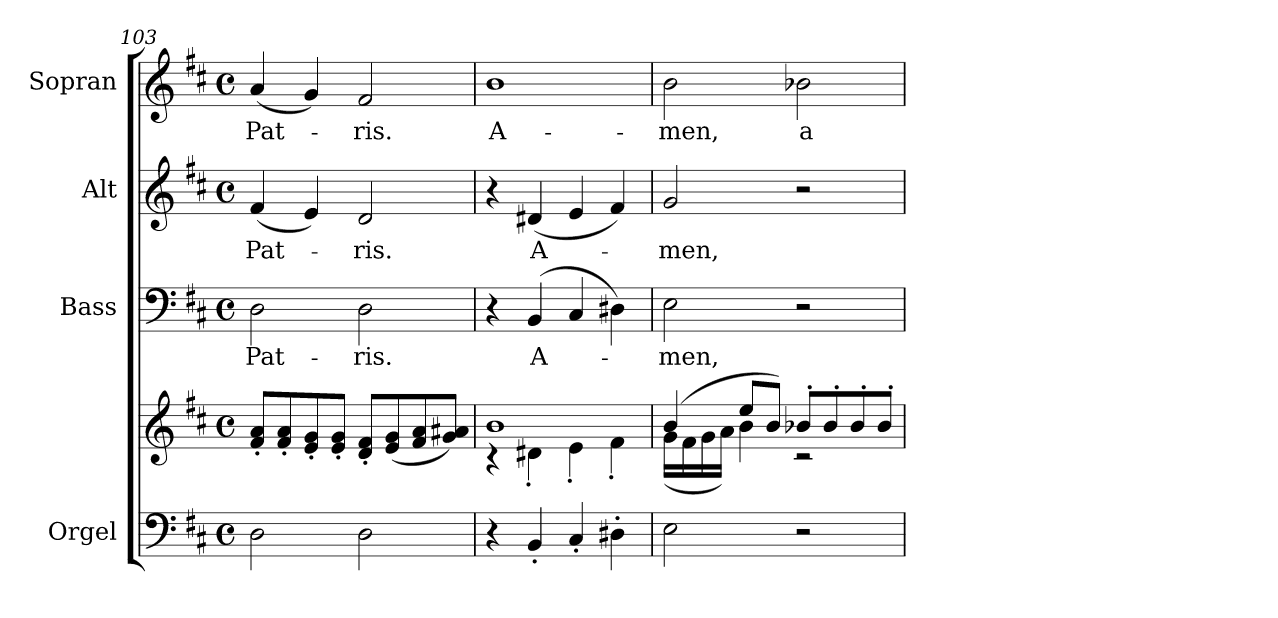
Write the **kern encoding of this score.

**kern	**kern	**kern	**text	**kern	**text	**kern	**text
*part4	*part4	*part3	*part3	*part2	*part2	*part1	*part1
*staff5	*staff4	*staff3	*staff3	*staff2	*staff2	*staff1	*staff1
*I"Orgel	*	*I"Bass	*	*I"Alt	*	*I"Sopran	*
*	*	*I'B.	*	*I'A.	*	*I'S.	*
*clefF4	*clefG2	*clefF4	*	*clefG2	*	*clefG2	*
*k[f#c#]	*k[f#c#]	*k[f#c#]	*	*k[f#c#]	*	*k[f#c#]	*
*D:	*D:	*D:	*	*D:	*	*D:	*
*M4/4	*M4/4	*M4/4	*	*M4/4	*	*M4/4	*
*met(c)	*met(c)	*met(c)	*	*met(c)	*	*met(c)	*
=103	=103	=103	=103	=103	=103	=103	=103
!	!	!	!LO:LY:b	!	!LO:LY:b	!	!LO:LY:b
2D\	8f#/'< 8a/'<L	2D\	Pat-	(<4f#/	Pat-	(<4a/	Pat-
.	8f#/'< 8a/'<	.	.	.	.	.	.
.	8e/'< 8g/'<	.	.	4e/)	.	4g/)	.
.	8e/'< 8g/'<J	.	.	.	.	.	.
!	!	!	!LO:LY:b	!	!LO:LY:b	!	!LO:LY:b
2D\	8d/'< 8f#/'<L	2D\	-ris.	2d/	-ris.	2f#/	-ris.
.	(<8e/ 8g/	.	.	.	.	.	.
.	8f#/ 8a/	.	.	.	.	.	.
.	8g/ 8a#X/J)	.	.	.	.	.	.
=104	=104	=104	=104	=104	=104	=104	=104
*	*^	*	*	*	*	*	*
!	!	!	!	!	!	!	!	!LO:LY:b
4r	1b	4rc	4r	.	4r	.	1b	A-
!	!	!	!	!LO:LY:b	!	!LO:LY:b	!	!
4BB'</	.	4d#X'>\	(4BB/	A-	(<4d#X/	A-	.	.
4C#'</	.	4e'>\	4C#/	.	4e/	.	.	.
4D#X'>\	.	4f#'>\	4D#X\)	.	4f#/)	.	.	.
=105	=105	=105	=105	=105	=105	=105	=105	=105
!	!	!	!	!LO:LY:b	!	!LO:LY:b	!	!LO:LY:b
2E\	(4b/	(<16g\LL	2E\	-men,	2g/	-men,	2b\	-men,
.	.	16f#\	.	.	.	.	.	.
.	.	16g\	.	.	.	.	.	.
.	.	16a\JJ)	.	.	.	.	.	.
.	8ee/L	4b\	.	.	.	.	.	.
.	8b/J)	.	.	.	.	.	.	.
!	!	!	!	!	!	!	!	!LO:LY:b
2r	8b-X'</L	2rc	2r	.	2r	.	2b-X\	a-
.	8b-'</	.	.	.	.	.	.	.
.	8b-'</	.	.	.	.	.	.	.
.	8b-'</J	.	.	.	.	.	.	.
*	*v	*v	*	*	*	*	*	*
=	=	=	=	=	=	=	=
*-	*-	*-	*-	*-	*-	*-	*-
